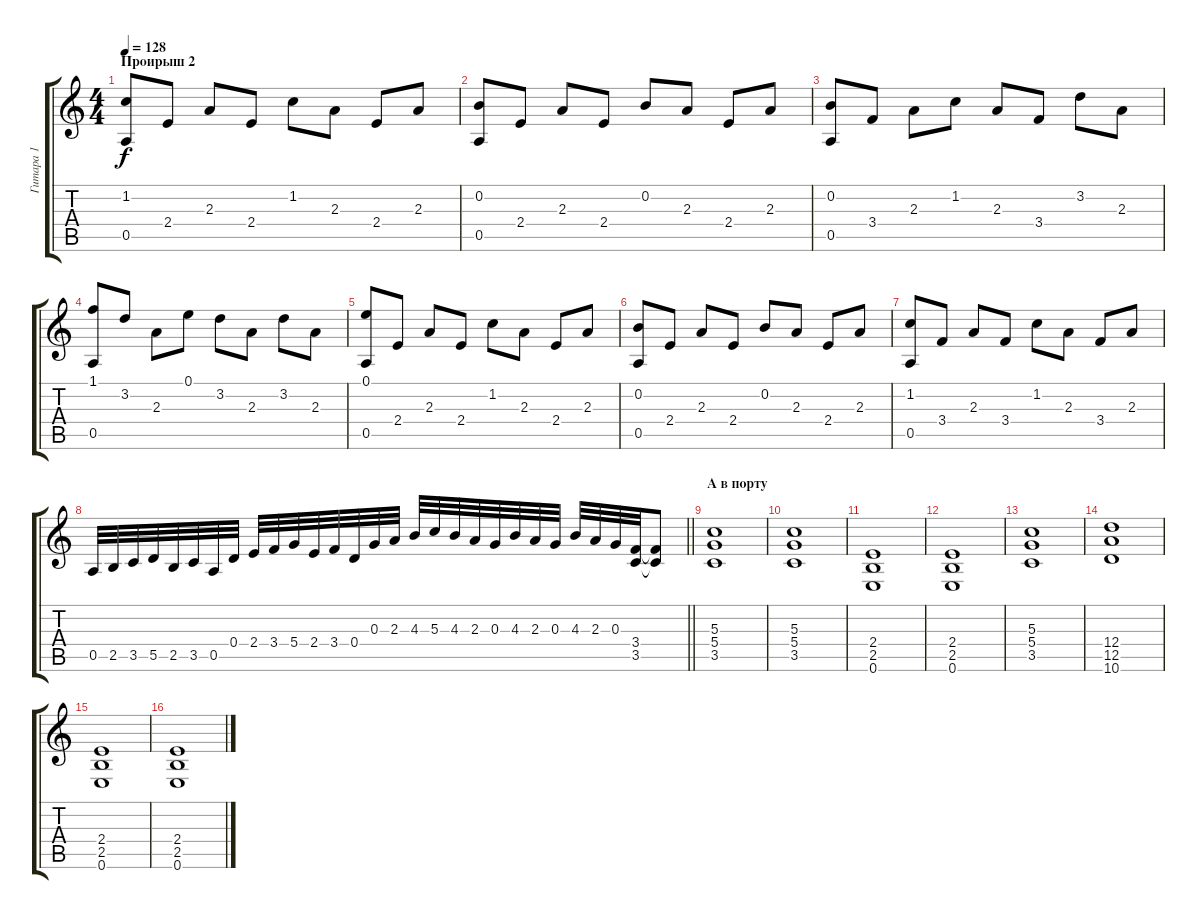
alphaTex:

\track ("Гитара 1" "Гитара 1") {instrument distortionguitar}
\staff {score tabs}
\tuning (E4 B3 G3 D3 A2 E2) {hide}
\ts (4 4)
\section ("" "Проирыш 2")
\tempo 128
\clef g2
\ks c
(1.2 0.5).8{dy f instrument distortionguitar} 2.4.8 2.3.8 2.4.8 1.2.8 2.3.8 2.4.8 2.3.8 |
(0.2 0.5).8 2.4.8 2.3.8 2.4.8 0.2.8 2.3.8 2.4.8 2.3.8 |
(0.2 0.5).8 3.4.8 2.3.8 1.2.8 2.3.8 3.4.8 3.2.8 2.3.8 |
(1.1 0.5).8 3.2.8 2.3.8 0.1.8 3.2.8 2.3.8 3.2.8 2.3.8 |
(0.1 0.5).8 2.4.8 2.3.8 2.4.8 1.2.8 2.3.8 2.4.8 2.3.8 |
(0.2 0.5).8 2.4.8 2.3.8 2.4.8 0.2.8 2.3.8 2.4.8 2.3.8 |
(1.2 0.5).8 3.4.8 2.3.8 3.4.8 1.2.8 2.3.8 3.4.8 2.3.8 |
\barLineRight lightlight
0.5.32 2.5.32 3.5.32 5.5.32 2.5.32 3.5.32 0.5.32 0.4.32 2.4.32 3.4.32 5.4.32 2.4.32 3.4.32 0.4.32 0.3.32 2.3.32 4.3.32 5.3.32 4.3.32 2.3.32 0.3.32 4.3.32 2.3.32 0.3.32 4.3.32 2.3.32 0.3.32 (3.4 3.5).32 (3.4{t} 3.5{t}).8 |
\section ("" "А в порту")
(5.3 5.4 3.5).1{instrument distortionguitar} |
(5.3 5.4 3.5).1 |
(2.4 2.5 0.6).1 |
(2.4 2.5 0.6).1 |
(5.3 5.4 3.5).1 |
(12.4 12.5 10.6).1 |
(2.4 2.5 0.6).1 |
(2.4 2.5 0.6).1
